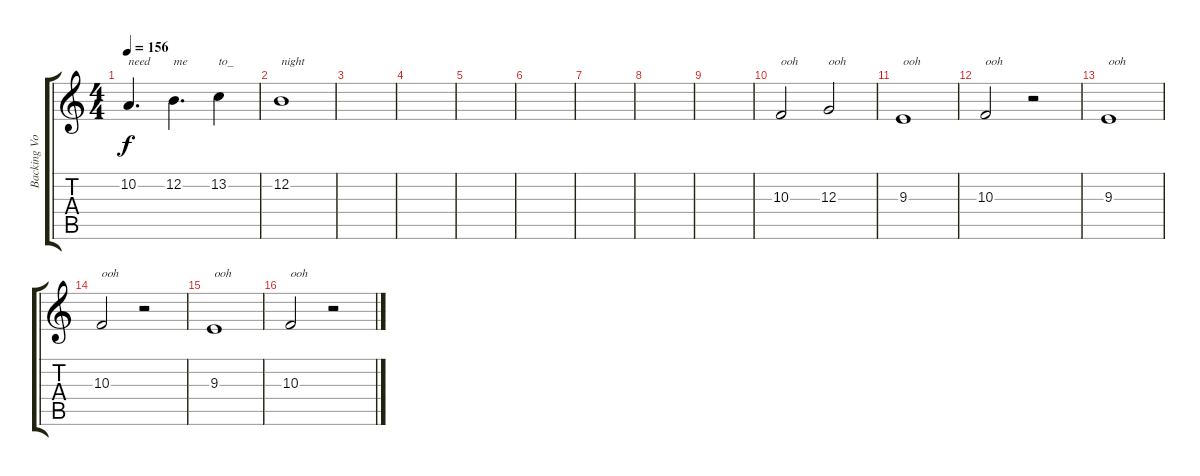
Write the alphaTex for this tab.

\track ("Backing Vocals (Kim)" "Backing Vo") {instrument stringensemble1}
\staff {score tabs}
\tuning (E4 B3 G3 D3 A2 E2) {hide}
\ts (4 4)
\tempo 156
\clef g2
\ks c
10.2.4{d txt "need" dy f} 12.2.4{d txt "me"} 13.2.4{txt "to_"} |
12.2.1{txt "night"} |
|
|
|
|
|
|
|
10.3.2{txt "ooh"} 12.3.2{txt "ooh"} |
9.3.1{txt "ooh"} |
10.3.2{txt "ooh"} r.2 |
9.3.1{txt "ooh"} |
10.3.2{txt "ooh"} r.2 |
9.3.1{txt "ooh"} |
10.3.2{txt "ooh"} r.2
